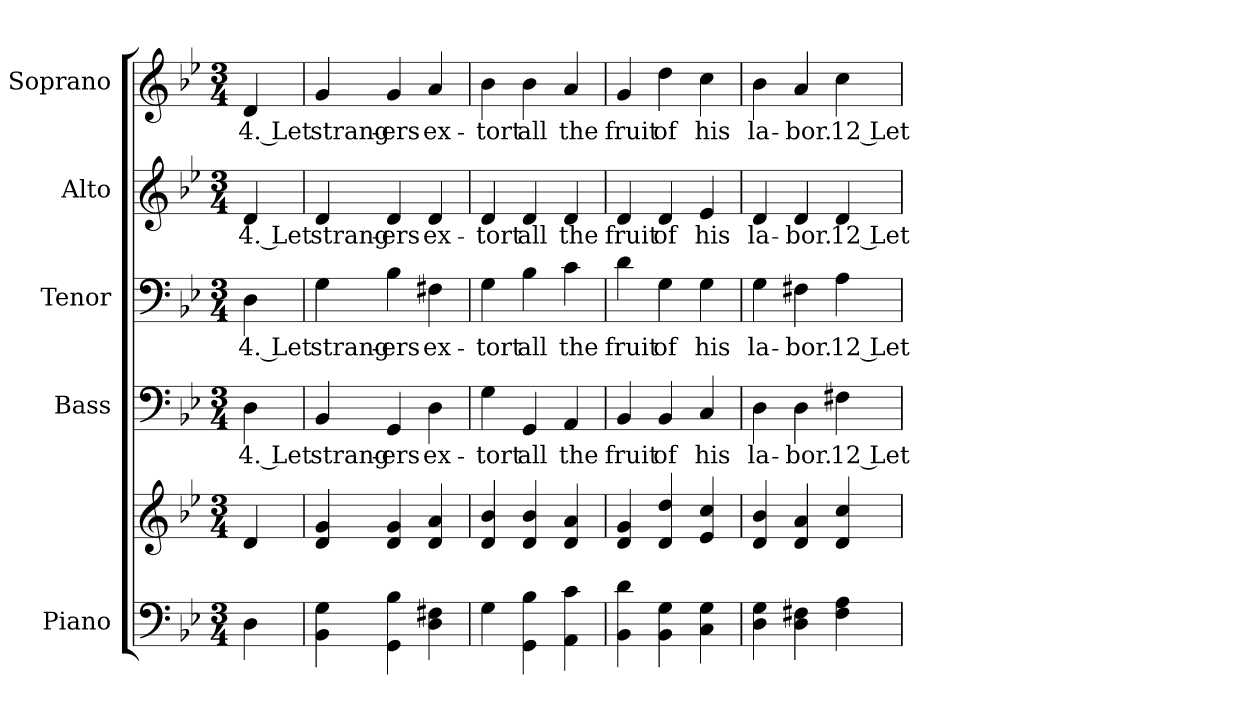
**kern	**kern	**kern	**text	**kern	**text	**kern	**text	**kern	**text
*part5	*part5	*part4	*part4	*part3	*part3	*part2	*part2	*part1	*part1
*staff6	*staff5	*staff4	*staff4	*staff3	*staff3	*staff2	*staff2	*staff1	*staff1
*I"Piano	*	*I"Bass	*	*I"Tenor	*	*I"Alto	*	*I"Soprano	*
*I'Pno.	*	*I'B.	*	*I'T.	*	*I'A.	*	*I'S.	*
!!LO:PB:g=z
*clefF4	*clefG2	*clefF4	*	*clefF4	*	*clefG2	*	*clefG2	*
*k[b-e-]	*k[b-e-]	*k[b-e-]	*	*k[b-e-]	*	*k[b-e-]	*	*k[b-e-]	*
*B-:	*B-:	*B-:	*	*B-:	*	*B-:	*	*B-:	*
*M3/4	*M3/4	*M3/4	*	*M3/4	*	*M3/4	*	*M3/4	*
=	=	=	=	=	=	=	=	=	=
!	!	!	!LO:LY:b:color=#000000	!	!	!	!	!	!
!	!	!	!	!	!LO:LY:b:color=#000000	!	!	!	!
!	!	!	!	!	!	!	!LO:LY:b:color=#000000	!	!
!	!	!	!	!	!	!	!	!	!LO:LY:b:color=#000000
4Di\	4di/	4Di\	4. Let	4Di\	4. Let	4di/	4. Let	4di/	4. Let
=1	=1	=1	=1	=1	=1	=1	=1	=1	=1
!	!	!	!LO:LY:b:color=#000000	!	!	!	!	!	!
!	!	!	!	!	!LO:LY:b:color=#000000	!	!	!	!
!	!	!	!	!	!	!	!LO:LY:b:color=#000000	!	!
!	!	!	!	!	!	!	!	!	!LO:LY:b:color=#000000
4BB-i\ 4Gi	4di/ 4gi	4BB-i/	strang-	4Gi\	strang-	4di/	strang-	4gi/	strang-
!	!	!	!LO:LY:b:color=#000000	!	!	!	!	!	!
!	!	!	!	!	!LO:LY:b:color=#000000	!	!	!	!
!	!	!	!	!	!	!	!LO:LY:b:color=#000000	!	!
!	!	!	!	!	!	!	!	!	!LO:LY:b:color=#000000
4GGi\ 4B-i	4di/ 4gi	4GGi/	-ers	4B-i\	-ers	4di/	-ers	4gi/	-ers
!	!	!	!LO:LY:b:color=#000000	!	!	!	!	!	!
!	!	!	!	!	!LO:LY:b:color=#000000	!	!	!	!
!	!	!	!	!	!	!	!LO:LY:b:color=#000000	!	!
!	!	!	!	!	!	!	!	!	!LO:LY:b:color=#000000
4Di\ 4F#Xi	4di/ 4ai	4Di\	ex-	4F#Xi\	ex-	4di/	ex-	4ai/	ex-
=2	=2	=2	=2	=2	=2	=2	=2	=2	=2
!	!	!	!LO:LY:b:color=#000000	!	!	!	!	!	!
!	!	!	!	!	!LO:LY:b:color=#000000	!	!	!	!
!	!	!	!	!	!	!	!LO:LY:b:color=#000000	!	!
!	!	!	!	!	!	!	!	!	!LO:LY:b:color=#000000
4Gi\	4di/ 4b-i	4Gi\	-tort	4Gi\	-tort	4di/	-tort	4b-i\	-tort
!	!	!	!LO:LY:b:color=#000000	!	!	!	!	!	!
!	!	!	!	!	!LO:LY:b:color=#000000	!	!	!	!
!	!	!	!	!	!	!	!LO:LY:b:color=#000000	!	!
!	!	!	!	!	!	!	!	!	!LO:LY:b:color=#000000
4GGi\ 4B-i	4di/ 4b-i	4GGi/	all	4B-i\	all	4di/	all	4b-i\	all
!	!	!	!LO:LY:b:color=#000000	!	!	!	!	!	!
!	!	!	!	!	!LO:LY:b:color=#000000	!	!	!	!
!	!	!	!	!	!	!	!LO:LY:b:color=#000000	!	!
!	!	!	!	!	!	!	!	!	!LO:LY:b:color=#000000
4AAi\ 4ci	4di/ 4ai	4AAi/	the	4ci\	the	4di/	the	4ai/	the
=3	=3	=3	=3	=3	=3	=3	=3	=3	=3
!	!	!	!LO:LY:b:color=#000000	!	!	!	!	!	!
!	!	!	!	!	!LO:LY:b:color=#000000	!	!	!	!
!	!	!	!	!	!	!	!LO:LY:b:color=#000000	!	!
!	!	!	!	!	!	!	!	!	!LO:LY:b:color=#000000
4BB-i\ 4di	4di/ 4gi	4BB-i/	fruit	4di\	fruit	4di/	fruit	4gi/	fruit
!	!	!	!LO:LY:b:color=#000000	!	!	!	!	!	!
!	!	!	!	!	!LO:LY:b:color=#000000	!	!	!	!
!	!	!	!	!	!	!	!LO:LY:b:color=#000000	!	!
!	!	!	!	!	!	!	!	!	!LO:LY:b:color=#000000
4BB-i\ 4Gi	4di/ 4ddi	4BB-i/	of	4Gi\	of	4di/	of	4ddi\	of
!	!	!	!LO:LY:b:color=#000000	!	!	!	!	!	!
!	!	!	!	!	!LO:LY:b:color=#000000	!	!	!	!
!	!	!	!	!	!	!	!LO:LY:b:color=#000000	!	!
!	!	!	!	!	!	!	!	!	!LO:LY:b:color=#000000
4Ci\ 4Gi	4e-i/ 4cci	4Ci/	his	4Gi\	his	4e-i/	his	4cci\	his
=4	=4	=4	=4	=4	=4	=4	=4	=4	=4
!	!	!	!LO:LY:b:color=#000000	!	!	!	!	!	!
!	!	!	!	!	!LO:LY:b:color=#000000	!	!	!	!
!	!	!	!	!	!	!	!LO:LY:b:color=#000000	!	!
!	!	!	!	!	!	!	!	!	!LO:LY:b:color=#000000
4Di\ 4Gi	4di/ 4b-i	4Di\	la-	4Gi\	la-	4di/	la-	4b-i\	la-
!	!	!	!LO:LY:b:color=#000000	!	!	!	!	!	!
!	!	!	!	!	!LO:LY:b:color=#000000	!	!	!	!
!	!	!	!	!	!	!	!LO:LY:b:color=#000000	!	!
!	!	!	!	!	!	!	!	!	!LO:LY:b:color=#000000
4Di\ 4F#Xi	4di/ 4ai	4Di\	-bor.	4F#Xi\	-bor.	4di/	-bor.	4ai/	-bor.
!	!	!	!LO:LY:b:color=#000000	!	!	!	!	!	!
!	!	!	!	!	!LO:LY:b:color=#000000	!	!	!	!
!	!	!	!	!	!	!	!LO:LY:b:color=#000000	!	!
!	!	!	!	!	!	!	!	!	!LO:LY:b:color=#000000
4F#i\ 4Ai	4di/ 4cci	4F#Xi\	12 Let	4Ai\	12 Let	4di/	12 Let	4cci\	12 Let
=	=	=	=	=	=	=	=	=	=
*-	*-	*-	*-	*-	*-	*-	*-	*-	*-
